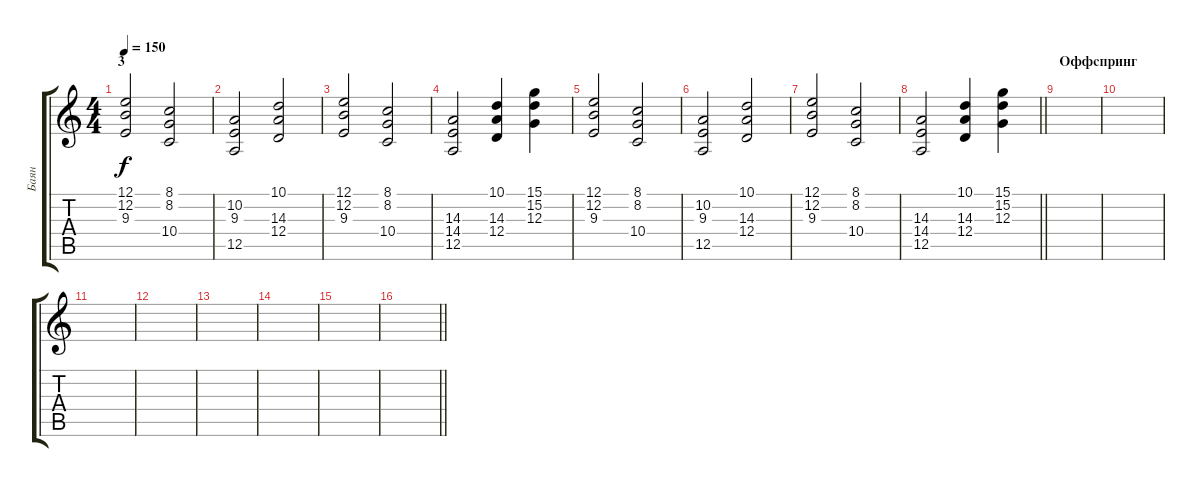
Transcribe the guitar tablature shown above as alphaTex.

\track ("Баян" "Баян") {instrument accordion}
\staff {score tabs}
\tuning (E4 B3 G3 D3 A2 E2) {hide}
\ts (4 4)
\section ("" "3")
\tempo 150
\clef g2
\ks c
(12.1 12.2 9.3).2{dy f} (8.1 8.2 10.4).2 |
(10.2 9.3 12.5).2 (10.1 14.3 12.4).2 |
(12.1 12.2 9.3).2 (8.1 8.2 10.4).2 |
(14.3 14.4 12.5).2 (10.1 14.3 12.4).4 (15.1 15.2 12.3).4 |
(12.1 12.2 9.3).2 (8.1 8.2 10.4).2 |
(10.2 9.3 12.5).2 (10.1 14.3 12.4).2 |
(12.1 12.2 9.3).2 (8.1 8.2 10.4).2 |
\barLineRight lightlight
(14.3 14.4 12.5).2 (10.1 14.3 12.4).4 (15.1 15.2 12.3).4 |
\section ("" "Оффспринг")
|
|
|
|
|
|
|
\barLineRight lightlight
